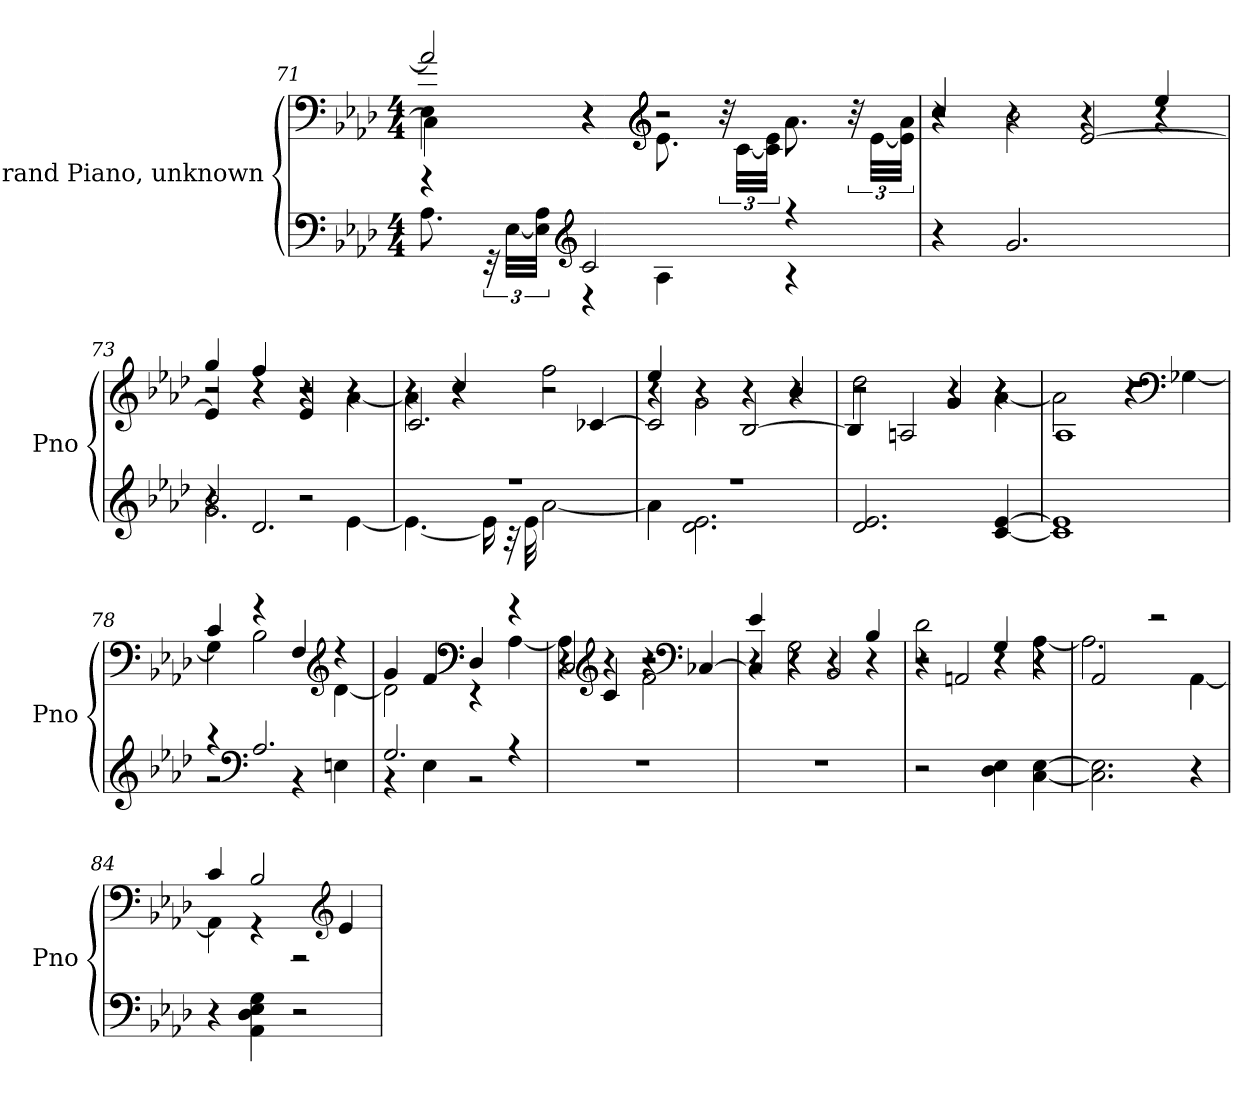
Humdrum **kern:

**kern	**kern
*part1	*part1
*staff2	*staff1
*I"Grand Piano, unknown	*
*I'Pno	*
!!LO:LB:g=z
*clefF4	*clefF4
*k[b-e-a-d-]	*k[b-e-a-d-]
*M4/4	*M4/4
=71	=71
*^	*^
*	*	*	*^
4r	8.A-\	2a-/]	4E-\	4C\]
.	48r	.	.	.
.	[48E-\LLL	.	.	.
.	48E-\] 48A-\JJJ	.	.	.
*clefG2	*	*	*	*
2c/	4r	.	4r	4r
*	*	*clefG2	*	*
.	4A-\	2r	8.e-\	2r
.	.	.	48r	.
.	.	.	[48c\LLL	.
.	.	.	48c\] 48e-\JJJ	.
4r	4r	.	8.a-\	.
.	.	.	48r	.
.	.	.	[48e-\LLL	.
.	.	.	48e-\] 48a-\JJJ	.
*v	*v	*	*	*
=72	=72	=72	=72
4r	4cc/	4r	2r
2.g/	4r	2b-\	.
.	4r	.	[2e-/
.	4ee-/	4r	.
=73	=73	=73	=73
*^	*	*	*
*	*^	*	*	*
2b-/	2.g\	4r	4gg/	2r	4e-/]
.	.	2.d-/	4ff/	.	4r
2r	.	.	4e-/	4r	2r
.	[4e-\	.	4r	[4a-\	.
*	*v	*v	*	*	*
=74	=74	=74	=74	=74
1r	4.e-\_	4r	4a-\]	2.c/
.	.	4cc/	4r	.
.	16e-\]	.	.	.
.	32r	.	.	.
.	32e-\	.	.	.
.	[2a-\	2r	2ff\	.
.	.	.	.	[4c-X/
!!LO:LB:g=z	!!	!!
=75	=75	=75	=75	=75
1r	4a-\]	4ee-/	4r	2c-/]
.	2.d-\ 2.e-\	4r	2g\	.
.	.	4r	.	[2B-/
.	.	4b-/	4r	.
*v	*v	*	*	*
=76	=76	=76	=76
2.d-/ 2.e-/	2r	2dd-\	4B-/]
.	.	.	2An/
.	4g/	4r	.
[4c/ [4e-/	4r	[4a-\	4r
=77	=77	=77	=77
1c] 1e-]	1r	2a-\]	1A-
.	.	4r	.
*	*clefF4	*	*
.	.	[4G-X\	.
*	*	*v	*v
=78	=78	=78
*^	*	*
4r	2r	4c/	4G-\]
*clefF4	*	*	*
2.A-/	.	4r	2B-\
.	4r	4F/	.
*	*	*clefG2	*
.	4En\	4r	[4d-\
=79	=79	=79	=79
2.G/	4r	4g/	2d-\]
.	4E-\	4f/	.
*	*	*clefF4	*
.	2r	4D-/	4r
4r	.	4r	[4A-\
*v	*v	*	*
=80	=80	=80
*	*	*^
1r	4r	4A-\]	2C/
*	*clefG2	*	*
.	4c/	4r	.
.	2r	2f\	4r
*	*clefF4	*	*
.	.	.	[4C-X/
!!LO:LB:g=z	!!	!!
=81	=81	=81	=81
1r	4e-/	4r	4C-/]
.	4r	2G\	4r
.	4r	.	2BB-/
.	4B-/	4r	.
=82	=82	=82	=82
2r	2r	2d-\	4r
.	.	.	2AAn/
4D-\ 4E-\	4G/	4r	.
[4C\ [4E-\	4r	[4A-\	4r
*	*	*v	*v
=83	=83	=83
2.C\] 2.E-\]	2AA-/	2.A-\]
.	2r	.
4r	.	[4AA-\
=84	=84	=84
4r	4c/	4AA-\]
4AA-\ 4D-\ 4E-\ 4G\	2B-/	4r
2r	.	2r
*	*clefG2	*
.	4e-/	.
*	*v	*v
=	=
*-	*-
